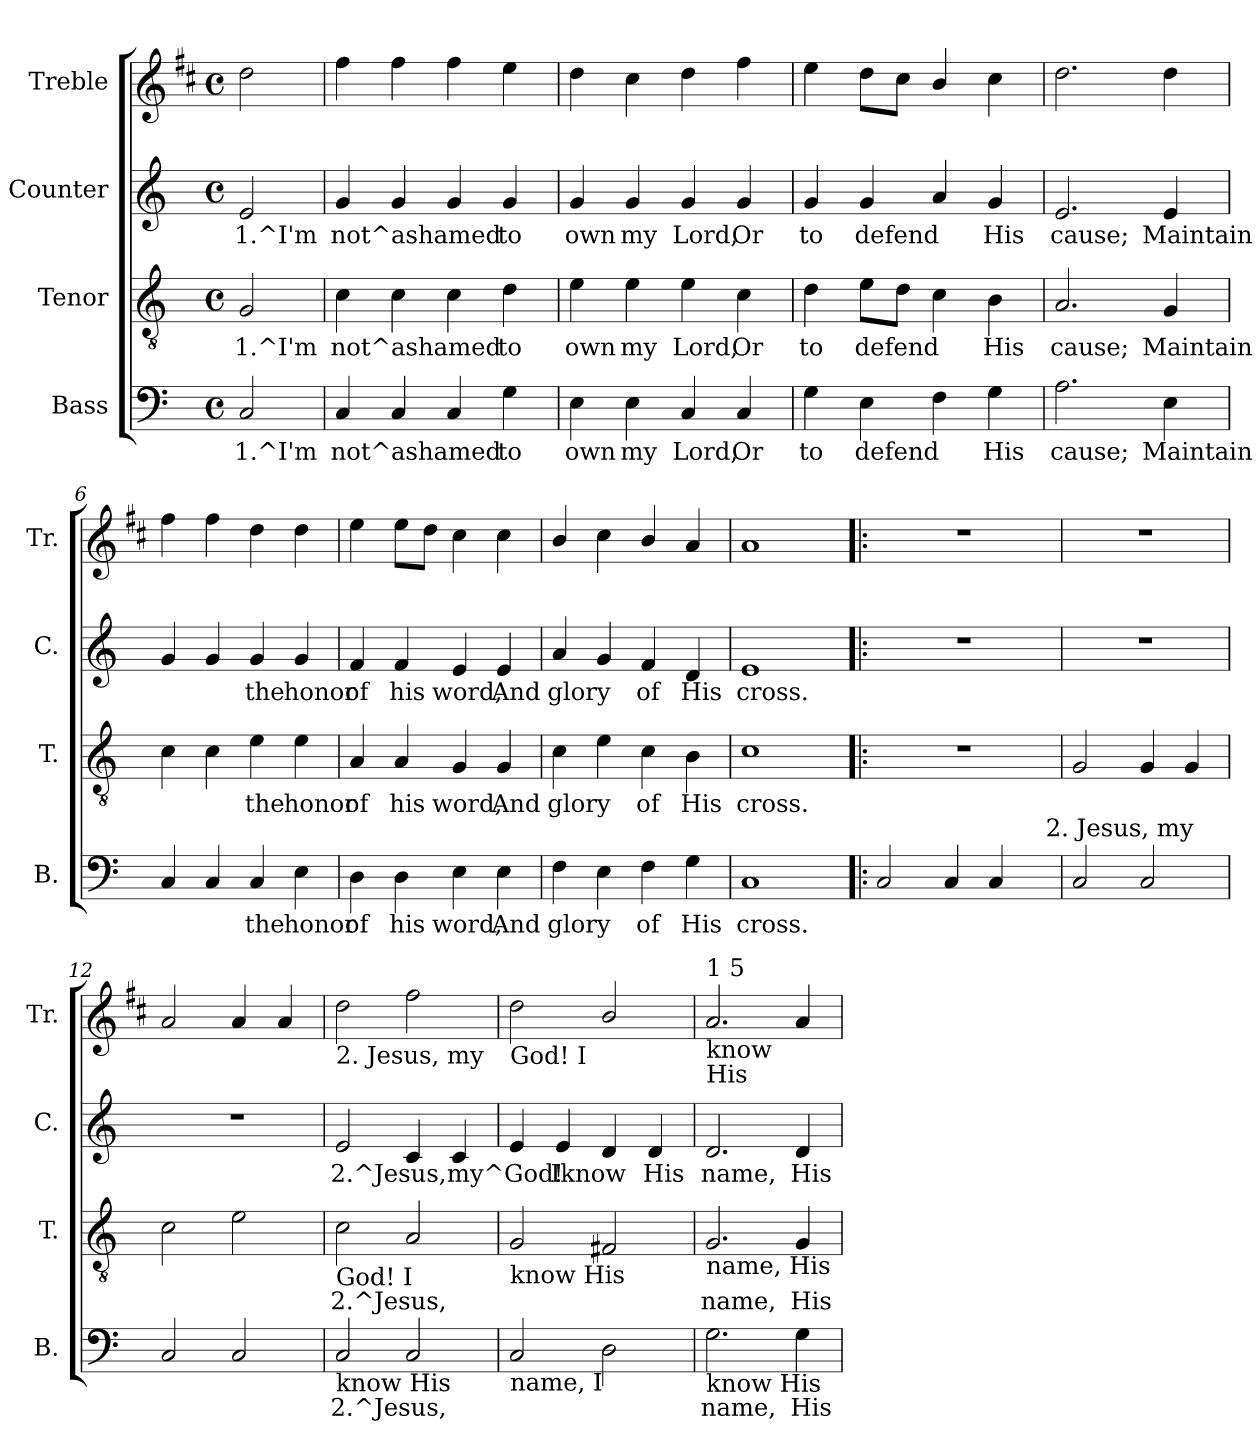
**kern	**text	**kern	**text	**kern	**text	**kern
*part4	*part4	*part3	*part3	*part2	*part2	*part1
*staff4	*staff4	*staff3	*staff3	*staff2	*staff2	*staff1
*I"Bass	*	*I"Tenor	*	*I"Counter	*	*I"Treble
*I'B.	*	*I'T.	*	*I'C.	*	*I'Tr.
!!LO:PB:g=z
*stria5	*	*stria5	*	*stria5	*	*stria5
*clefF4	*	*clefGv2	*	*clefG2	*	*clefG2
*	*	*	*	*	*	*ITrd1c2
*k[]	*	*k[]	*	*k[]	*	*k[]
*C:	*	*C:	*	*C:	*	*C:
*M4/4	*	*M4/4	*	*M4/4	*	*M4/4
*met(c)	*	*met(c)	*	*met(c)	*	*met(c)
=1	=1	=1	=1	=1	=1	=1
!	!LO:LY:a:rj	!	!LO:LY:a:rj	!	!LO:LY:b:rj	!
2C/	1.^I'm	2G/	1.^I'm	2e/	1.^I'm	2cc\
=2	=2	=2	=2	=2	=2	=2
!	!LO:LY:a:rj	!	!LO:LY:a:rj	!	!LO:LY:b:rj	!
4C/	not^ashamed	4c\	not^ashamed	4g/	not^ashamed	4ee\
!	!LO:LY:a:rj	!	!LO:LY:a:rj	!	!LO:LY:b:rj	!
4C/	.	4c\	.	4g/	.	4ee\
!	!LO:LY:a:rj	!	!LO:LY:a:rj	!	!LO:LY:b:rj	!
4C/	.	4c\	.	4g/	.	4ee\
!	!LO:LY:a:rj	!	!LO:LY:a:rj	!	!LO:LY:b:rj	!
4G\	to	4d\	to	4g/	to	4dd\
=3	=3	=3	=3	=3	=3	=3
!	!LO:LY:a:rj	!	!LO:LY:a:rj	!	!LO:LY:b:rj	!
4E\	own	4e\	own	4g/	own	4cc\
!	!LO:LY:a:rj	!	!LO:LY:a:rj	!	!LO:LY:b:rj	!
4E\	my	4e\	my	4g/	my	4b\
!	!LO:LY:a:rj	!	!LO:LY:a:rj	!	!LO:LY:b:rj	!
4C/	Lord,	4e\	Lord,	4g/	Lord,	4cc\
!	!LO:LY:a:rj	!	!LO:LY:a:rj	!	!LO:LY:b:rj	!
4C/	Or	4c\	Or	4g/	Or	4ee\
=4	=4	=4	=4	=4	=4	=4
!	!LO:LY:a:rj	!	!LO:LY:a:rj	!	!LO:LY:b:rj	!
4G\	to	4d\	to	4g/	to	4dd\
!	!LO:LY:a:rj	!	!LO:LY:a:rj	!	!LO:LY:b:rj	!
4E\	defend	8e\L	defend	4g/	defend	8cc\L
!	!	!	!LO:LY:a:rj	!	!	!
.	.	8d\J	.	.	.	8b\J
!	!LO:LY:a:rj	!	!LO:LY:a:rj	!	!LO:LY:b:rj	!
4F\	.	4c\	.	4a/	.	4a/
!	!LO:LY:a:rj	!	!LO:LY:a:rj	!	!LO:LY:b:rj	!
4G\	His	4B\	His	4g/	His	4b\
=5	=5	=5	=5	=5	=5	=5
!	!LO:LY:a:rj	!	!LO:LY:a:rj	!	!LO:LY:b:rj	!
2.A\	cause;	2.A/	cause;	2.e/	cause;	2.cc>\
!	!LO:LY:a:rj	!	!LO:LY:a:rj	!	!LO:LY:b:rj	!
4E\	Maintain	4G/	Maintain	4e/	Maintain	4cc\
=6	=6	=6	=6	=6	=6	=6
!	!LO:LY:a:rj	!	!LO:LY:a:rj	!	!LO:LY:b:rj	!
4C/	.	4c\	.	4g/	.	4ee\
!	!LO:LY:a:rj	!	!LO:LY:a:rj	!	!LO:LY:b:rj	!
4C/	.	4c\	.	4g/	.	4ee\
!	!LO:LY:a:rj	!	!LO:LY:a:rj	!	!LO:LY:b:rj	!
4C/	the	4e\	the	4g/	the	4cc\
!	!LO:LY:a:rj	!	!LO:LY:a:rj	!	!LO:LY:b:rj	!
4E\	honor	4e\	honor	4g/	honor	4cc\
=7	=7	=7	=7	=7	=7	=7
!	!LO:LY:a:rj	!	!LO:LY:a:rj	!	!LO:LY:b:rj	!
4D\	of	4A/	of	4f/	of	4dd\
!	!LO:LY:a:rj	!	!LO:LY:a:rj	!	!LO:LY:b:rj	!
4D\	his	4A/	his	4f/	his	8dd\L
.	.	.	.	.	.	8cc\J
!	!LO:LY:a:rj	!	!LO:LY:a:rj	!	!LO:LY:b:rj	!
4E\	word,	4G/	word,	4e/	word,	4b\
!	!LO:LY:a:rj	!	!LO:LY:a:rj	!	!LO:LY:b:rj	!
4E\	And	4G/	And	4e/	And	4b\
=8	=8	=8	=8	=8	=8	=8
!	!LO:LY:a:rj	!	!LO:LY:a:rj	!	!LO:LY:b:rj	!
4F\	glory	4c\	glory	4a/	glory	4a/
!	!LO:LY:a:rj	!	!LO:LY:a:rj	!	!LO:LY:b:rj	!
4E\	.	4e\	.	4g/	.	4b\
!	!LO:LY:a:rj	!	!LO:LY:a:rj	!	!LO:LY:b:rj	!
4F\	of	4c\	of	4f/	of	4a/
!	!LO:LY:a:rj	!	!LO:LY:a:rj	!	!LO:LY:b:rj	!
4G\	His	4B\	His	4d/	His	4g/
=9	=9	=9	=9	=9	=9	=9
!	!LO:LY:a:rj	!	!LO:LY:a:rj	!	!LO:LY:b:rj	!
1C	cross.	1c	cross.	1e	cross.	1g
=10!|:	=10!|:	=10!|:	=10!|:	=10!|:	=10!|:	=10!|:
!LO:TX:b:t=2. Jesus, my God! I	!	!	!	!	!	!
!	!LO:LY:a:rj	!	!	!	!	!
*^	*	*	*	*	*	*
2C/	2ryy	.	1r	.	1r	.	1r
!	!	!LO:LY:a:rj	!	!	!	!	!
4C/	4ryy	.	.	.	.	.	.
!	!	!LO:LY:a:rj	!	!	!	!	!
4C/	8ryy	.	.	.	.	.	.
.	16ryy	.	.	.	.	.	.
.	64ryy	.	.	.	.	.	.
!	!LO:TX:a:t=2. Jesus, my	!	!	!	!	!	!
.	32.ryy	.	.	.	.	.	.
=11	=11	=11	=11	=11	=11	=11	=11
!	!	!LO:LY:a:rj	!	!LO:LY:a:rj	!	!	!
*v	*v	*	*	*	*	*	*
2C/	.	2G/	.	1r	.	1r
!	!LO:LY:a:rj	!	!LO:LY:a:rj	!	!	!
2C/	.	4G/	.	.	.	.
!	!	!	!LO:LY:a:rj	!	!	!
.	.	4G/	.	.	.	.
!!LO:LB:g=z
=12	=12	=12	=12	=12	=12	=12
!	!LO:LY:a:rj	!	!LO:LY:a:rj	!	!	!
2C/	.	2c\	.	1r	.	2g/
!	!LO:LY:a:rj	!	!LO:LY:a:rj	!	!	!
2C/	.	2e\	.	.	.	4g/
.	.	.	.	.	.	4g/
=13	=13	=13	=13	=13	=13	=13
!	!	!	!	!	!	!LO:TX:b:t=2. Jesus, my
!	!	!LO:TX:b:t=God! I	!	!	!	!
!LO:TX:b:t=know His	!	!	!	!	!	!
!	!LO:LY:a:rj	!	!LO:LY:a:rj	!	!LO:LY:b:rj	!
2C/	2.^Jesus,	2c\	2.^Jesus,	2e/	2.^Jesus,	2cc\
!	!LO:LY:a:rj	!	!LO:LY:a:rj	!	!LO:LY:b:rj	!
2C/	.	2A/	.	4c/	.	2ee\
!	!	!	!	!	!LO:LY:b:rj	!
.	.	.	.	4c/	my^God!	.
=14	=14	=14	=14	=14	=14	=14
!	!	!	!	!	!	!LO:TX:b:t=God! I
!	!	!LO:TX:b:t=know His	!	!	!	!
!LO:TX:b:t=name, I	!	!	!	!	!	!
!	!LO:LY:a:rj	!	!LO:LY:a:rj	!	!LO:LY:b:rj	!
2C/	.	2G/	.	4e/	.	2cc\
!	!	!	!	!	!LO:LY:b:rj	!
.	.	.	.	4e/	Iknow	.
!	!LO:LY:a:rj	!	!LO:LY:a:rj	!	!LO:LY:b:rj	!
2D\	.	2F#X/	.	4d/	.	2a/
!	!	!	!	!	!LO:LY:b:rj	!
.	.	.	.	4d/	His	.
=15	=15	=15	=15	=15	=15	=15
!	!	!	!	!	!	!LO:TX:a:t=1 5
!	!	!	!	!	!	!LO:TX:b:t=know
!	!	!	!	!	!	!LO:TX:b:t=His
!	!	!LO:TX:b:t=name, His	!	!	!	!
!LO:TX:b:t=know His	!	!	!	!	!	!
!	!LO:LY:a:rj	!	!LO:LY:a:rj	!	!LO:LY:b:rj	!
2.G\	name,	2.G/	name,	2.d/	name,	2.g/
!	!LO:LY:a:rj	!	!LO:LY:a:rj	!	!LO:LY:b:rj	!
4G\	His	4G/	His	4d/	His	4g/
=	=	=	=	=	=	=
*-	*-	*-	*-	*-	*-	*-
